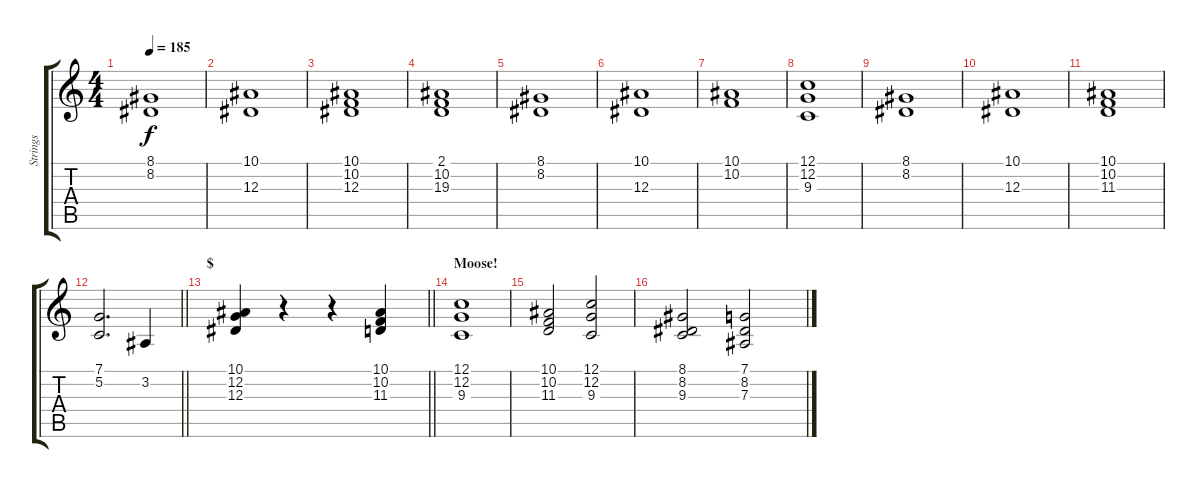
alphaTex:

\track ("Strings" "Strings") {instrument stringensemble1}
\staff {score tabs}
\tuning (C4 G3 Eb3 Bb2 F2 C2) {hide}
\ts (4 4)
\tempo 185
\clef g2
\ks c
(8.1 8.2).1{dy f} |
(10.1 12.3).1 |
(10.1 10.2 12.3).1 |
(2.1 10.2 19.3).1 |
(8.1 8.2).1 |
(10.1 12.3).1 |
(10.1 10.2).1 |
(12.1 12.2 9.3).1 |
(8.1 8.2).1 |
(10.1 12.3).1 |
(10.1 10.2 11.3).1 |
\barLineRight lightlight
(7.1 5.2).2{d} 3.2.4 |
\section ("" "$")
\barLineRight lightlight
(10.1 12.2 12.3).4 r.4 r.4 (10.1 10.2 11.3).4 |
\section ("" "Moose!")
(12.1 12.2 9.3).1 |
(10.1 10.2 11.3).2 (12.1 12.2 9.3).2 |
(8.1 8.2 9.3).2 (7.1 8.2 7.3).2
